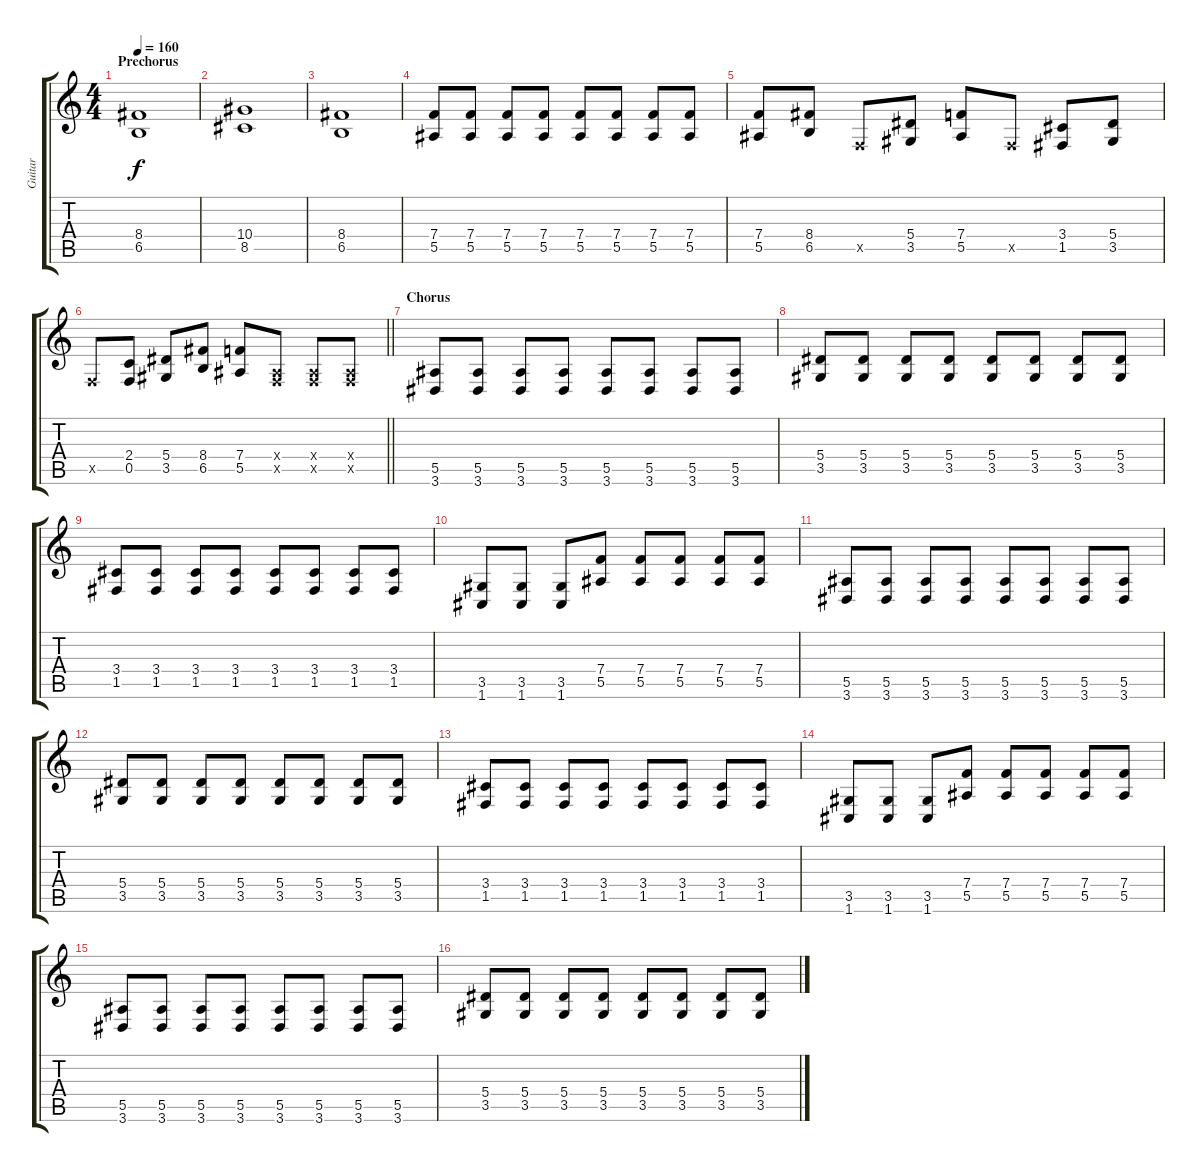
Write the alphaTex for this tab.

\track ("Guitar" "Guitar") {instrument distortionguitar}
\staff {score tabs}
\tuning (C4 G3 Eb3 Bb2 F2 C2) {hide}
\ts (4 4)
\section ("" "Prechorus")
\tempo 160
\clef g2
\ks c
(8.4 6.5).1{dy f} |
(10.4 8.5).1 |
(8.4 6.5).1 |
(7.4 5.5).8 (7.4 5.5).8 (7.4 5.5).8 (7.4 5.5).8 (7.4 5.5).8 (7.4 5.5).8 (7.4 5.5).8 (7.4 5.5).8 |
(7.4 5.5).8 (8.4 6.5).8 0.5{x}.8 (5.4 3.5).8 (7.4 5.5).8 0.5{x}.8 (3.4 1.5).8 (5.4 3.5).8 |
\barLineRight lightlight
0.5{x}.8 (2.4 0.5).8 (5.4 3.5).8 (8.4 6.5).8 (7.4 5.5).8 (0.4{x} 0.5{x}).8 (0.4{x} 0.5{x}).8 (0.4{x} 0.5{x}).8 |
\section ("" "Chorus")
(5.5 3.6).8 (5.5 3.6).8 (5.5 3.6).8 (5.5 3.6).8 (5.5 3.6).8 (5.5 3.6).8 (5.5 3.6).8 (5.5 3.6).8 |
(5.4 3.5).8 (5.4 3.5).8 (5.4 3.5).8 (5.4 3.5).8 (5.4 3.5).8 (5.4 3.5).8 (5.4 3.5).8 (5.4 3.5).8 |
(3.4 1.5).8 (3.4 1.5).8 (3.4 1.5).8 (3.4 1.5).8 (3.4 1.5).8 (3.4 1.5).8 (3.4 1.5).8 (3.4 1.5).8 |
(3.5 1.6).8 (3.5 1.6).8 (3.5 1.6).8 (7.4 5.5).8 (7.4 5.5).8 (7.4 5.5).8 (7.4 5.5).8 (7.4 5.5).8 |
(5.5 3.6).8 (5.5 3.6).8 (5.5 3.6).8 (5.5 3.6).8 (5.5 3.6).8 (5.5 3.6).8 (5.5 3.6).8 (5.5 3.6).8 |
(5.4 3.5).8 (5.4 3.5).8 (5.4 3.5).8 (5.4 3.5).8 (5.4 3.5).8 (5.4 3.5).8 (5.4 3.5).8 (5.4 3.5).8 |
(3.4 1.5).8 (3.4 1.5).8 (3.4 1.5).8 (3.4 1.5).8 (3.4 1.5).8 (3.4 1.5).8 (3.4 1.5).8 (3.4 1.5).8 |
(3.5 1.6).8 (3.5 1.6).8 (3.5 1.6).8 (7.4 5.5).8 (7.4 5.5).8 (7.4 5.5).8 (7.4 5.5).8 (7.4 5.5).8 |
(5.5 3.6).8 (5.5 3.6).8 (5.5 3.6).8 (5.5 3.6).8 (5.5 3.6).8 (5.5 3.6).8 (5.5 3.6).8 (5.5 3.6).8 |
(5.4 3.5).8 (5.4 3.5).8 (5.4 3.5).8 (5.4 3.5).8 (5.4 3.5).8 (5.4 3.5).8 (5.4 3.5).8 (5.4 3.5).8
